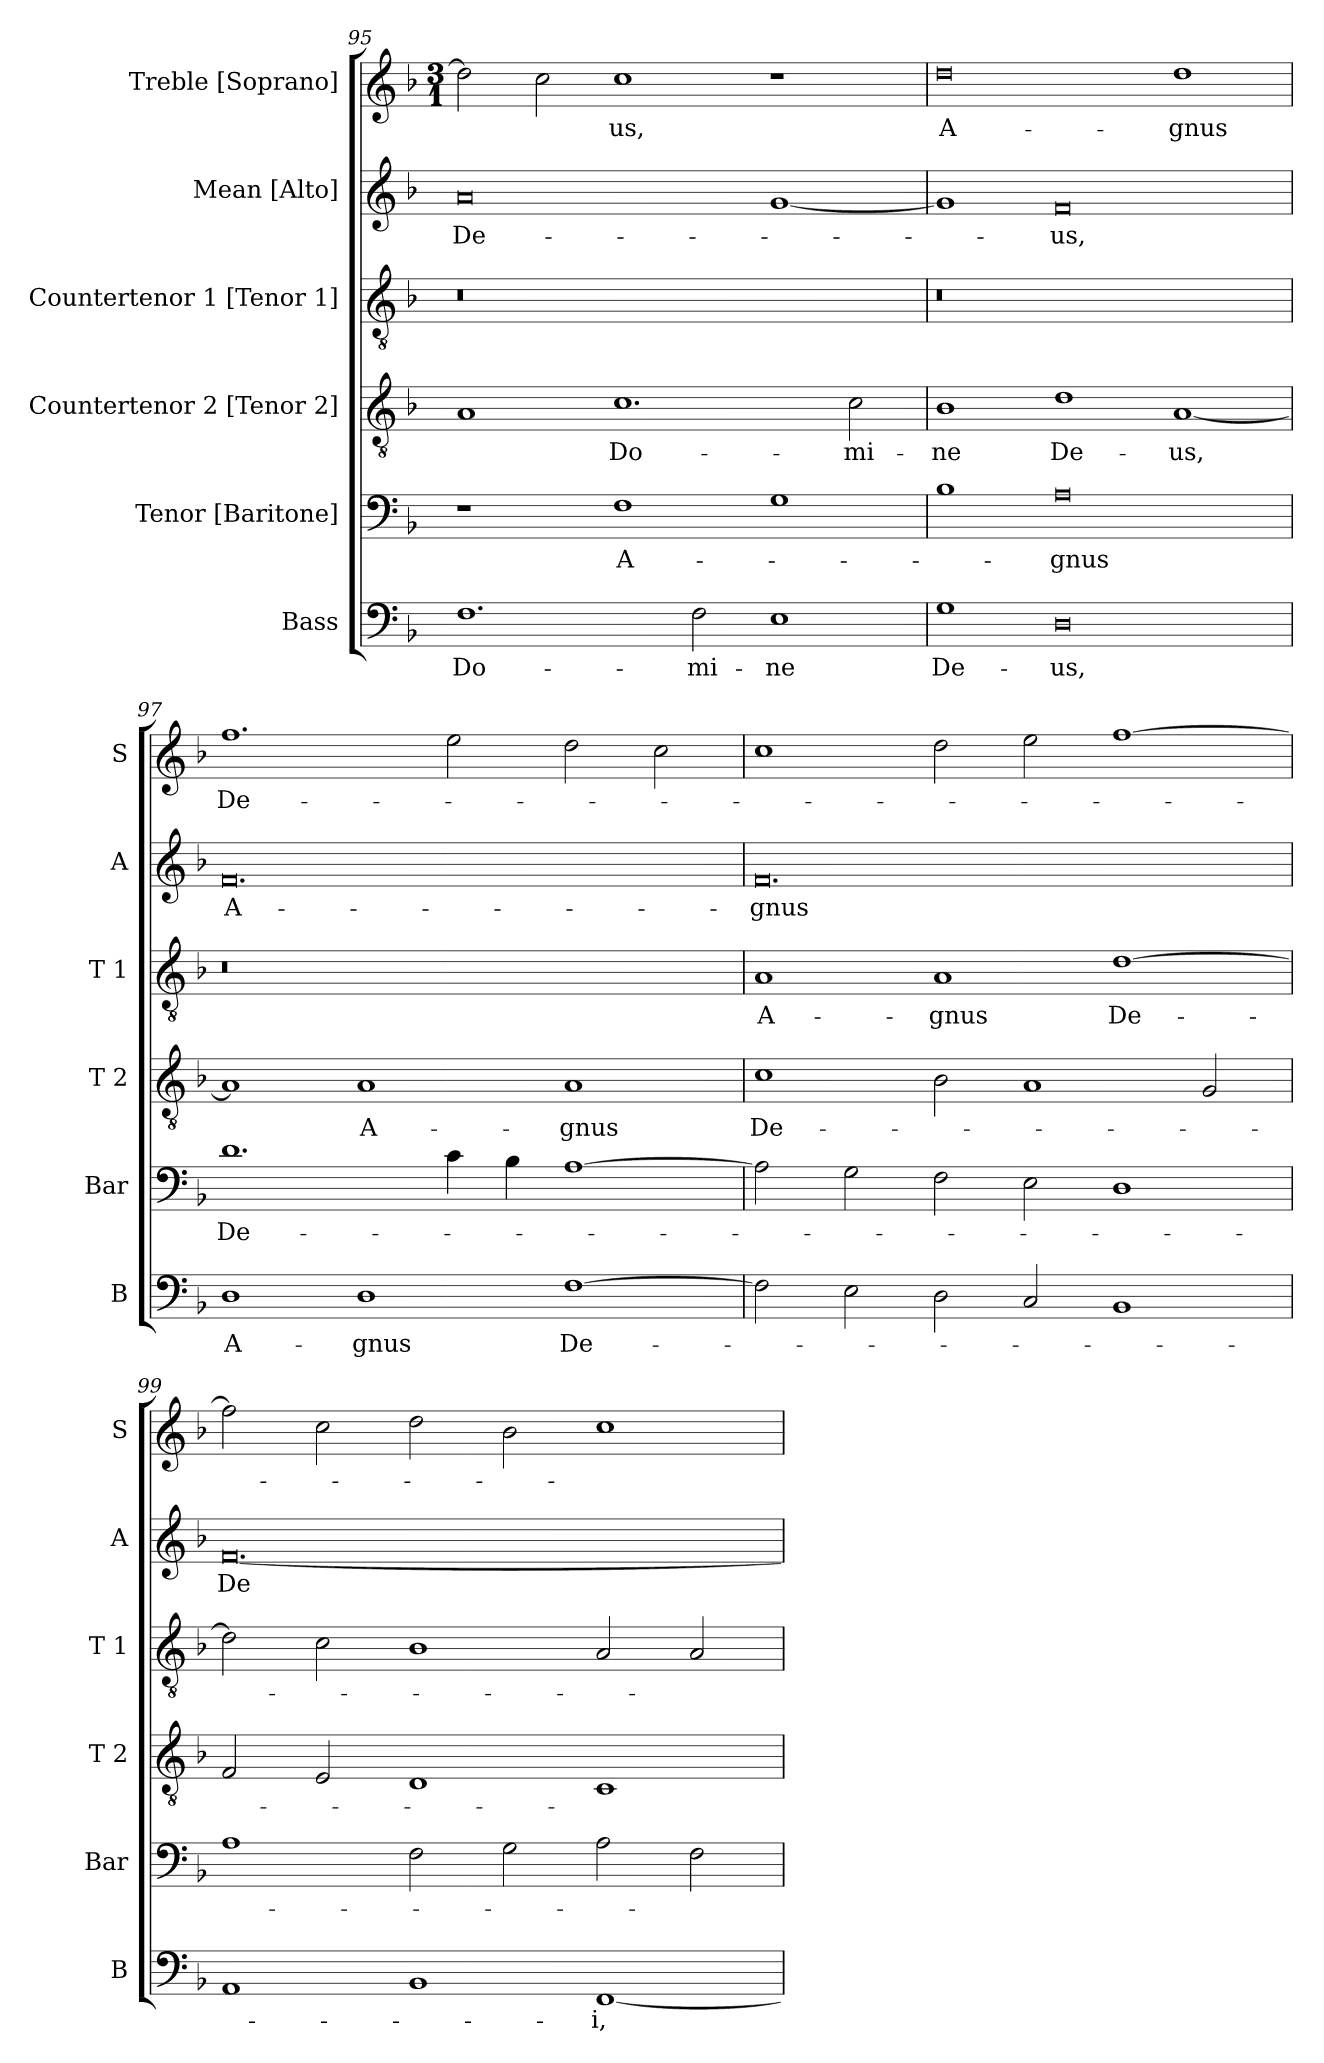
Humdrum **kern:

**kern	**text	**kern	**text	**kern	**text	**kern	**text	**kern	**text	**kern	**text
*part6	*part6	*part5	*part5	*part4	*part4	*part3	*part3	*part2	*part2	*part1	*part1
*staff6	*staff6	*staff5	*staff5	*staff4	*staff4	*staff3	*staff3	*staff2	*staff2	*staff1	*staff1
*I"Bass	*	*I"Tenor [Baritone]	*	*I"Countertenor 2 [Tenor 2]	*	*I"Countertenor 1 [Tenor 1]	*	*I"Mean [Alto]	*	*I"Treble [Soprano]	*
*I'B	*	*I'Bar	*	*I'T 2	*	*I'T 1	*	*I'A	*	*I'S	*
*clefF4	*	*clefF4	*	*clefGv2	*	*clefGv2	*	*clefG2	*	*clefG2	*
*k[b-]	*	*k[b-]	*	*k[b-]	*	*k[b-]	*	*k[b-]	*	*k[b-]	*
*d:	*	*d:	*	*d:	*	*d:	*	*d:	*	*d:	*
*	*	*	*	*	*	*	*	*	*	*M3/1	*
=95	=95	=95	=95	=95	=95	=95	=95	=95	=95	=95	=95
1.F	Do-	1r	.	1A	.	0.r	.	0a	De-	2dd\]	.
.	.	.	.	.	.	.	.	.	.	2cc\	.
.	.	1F	A-	1.c	Do-	.	.	.	.	1cc	-us,
2F\	-mi-	.	.	.	.	.	.	.	.	.	.
1E	-ne	1G	.	.	.	.	.	[1g	.	1r	.
.	.	.	.	2c\	-mi-	.	.	.	.	.	.
!!LO:LB:g=z
=96	=96	=96	=96	=96	=96	=96	=96	=96	=96	=96	=96
1G	De-	1B-	.	1B-	-ne	0.r	.	1g]	.	0dd	A-
0D	-us,	0A	-gnus	1d	De-	.	.	0f	-us,	.	.
.	.	.	.	[1A	-us,	.	.	.	.	1dd	-gnus
=97	=97	=97	=97	=97	=97	=97	=97	=97	=97	=97	=97
1D	A-	1.d	De-	1A]	.	0.r	.	0.f	A-	1.ff	De-
1D	-gnus	.	.	1A	A-	.	.	.	.	.	.
.	.	4c\	.	.	.	.	.	.	.	2ee\	.
.	.	4B-\	.	.	.	.	.	.	.	.	.
[1F	De-	[1A	.	1A	-gnus	.	.	.	.	2dd\	.
.	.	.	.	.	.	.	.	.	.	2cc\	.
=98	=98	=98	=98	=98	=98	=98	=98	=98	=98	=98	=98
2F\]	.	2A\]	.	1c	De-	1A	A-	0.f	-gnus	1cc	.
2E\	.	2G\	.	.	.	.	.	.	.	.	.
2D\	.	2F\	.	2B-\	.	1A	-gnus	.	.	2dd\	.
2C/	.	2E\	.	1A	.	.	.	.	.	2ee\	.
1BB-	.	1D	.	.	.	[1d	De-	.	.	[1ff	.
.	.	.	.	2G/	.	.	.	.	.	.	.
=99	=99	=99	=99	=99	=99	=99	=99	=99	=99	=99	=99
1AA	.	1A	.	2F/	.	2d\]	.	[0.f	De-	2ff\]	.
.	.	.	.	2E/	.	2c\	.	.	.	2cc\	.
1BB-	.	2F\	.	1D	.	1B-	.	.	.	2dd\	.
.	.	2G\	.	.	.	.	.	.	.	2b-\	.
[1FF	-i,	2A\	.	1C	.	2A/	.	.	.	[1cc	.
.	.	2F\	.	.	.	2A/	.	.	.	.	.
=	=	=	=	=	=	=	=	=	=	=	=
*-	*-	*-	*-	*-	*-	*-	*-	*-	*-	*-	*-
